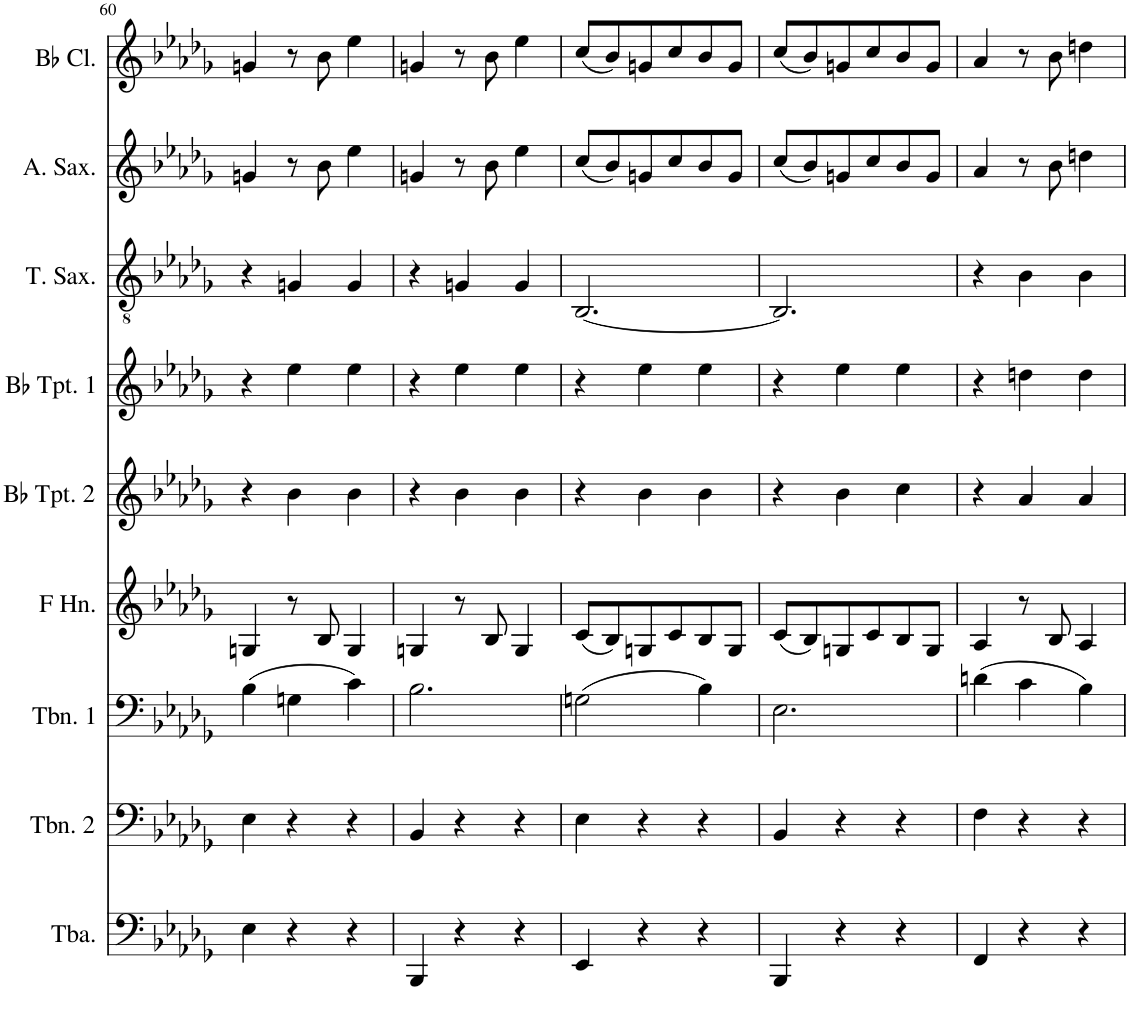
**kern	**kern	**kern	**kern	**kern	**kern	**kern	**kern	**kern
*part9	*part8	*part7	*part6	*part5	*part4	*part3	*part2	*part1
*staff9	*staff8	*staff7	*staff6	*staff5	*staff4	*staff3	*staff2	*staff1
*I"Tuba	*I"Trombone 2	*I"Trombone 1	*I"Horn in F	*I"Bb Tpt. 2	*I"Bb Tpt. 1	*I"Tenor Saxophone	*I"Alto Saxophone	*I"Bb Clarinet
*I'Tba.	*I'Tbn. 2	*I'Tbn. 1	*	*I'Bb Tpt. 2	*I'Bb Tpt. 1	*I'T. Sax.	*I'A. Sax.	*I'Bb Cl.
!!LO:PB:g=z
*clefF4	*clefF4	*clefF4	*clefG2	*clefG2	*clefG2	*clefGv2	*clefG2	*clefG2
*	*	*	*ITrd4c7	*ITrd1c2	*ITrd1c2	*ITrd8c14	*ITrd5c9	*ITrd1c2
*k[b-e-a-d-g-]	*k[b-e-a-d-g-]	*k[b-e-a-d-g-]	*k[b-e-a-d-g-]	*k[b-e-a-d-g-]	*k[b-e-a-d-g-]	*k[b-e-a-d-g-]	*k[b-e-a-d-g-]	*k[b-e-a-d-g-]
*M3/4	*M3/4	*M3/4	*M3/4	*M3/4	*M3/4	*M3/4	*M3/4	*M3/4
=60	=60	=60	=60	=60	=60	=60	=60	=60
4E-\	4E-\	(4B-\	4Gn/	4r	4r	4r	4gn/	4gn/
4r	4r	4Gn\	8r	4b-\	4ee-\	4Gn/	8r	8r
.	.	.	8B-/	.	.	.	8b-\	8b-\
4r	4r	4c\)	4G/	4b-\	4ee-\	4G/	4ee-\	4ee-\
=61	=61	=61	=61	=61	=61	=61	=61	=61
4BBB-/	4BB-/	2.B-\	4Gn/	4r	4r	4r	4gn/	4gn/
4r	4r	.	8r	4b-\	4ee-\	4Gn/	8r	8r
.	.	.	8B-/	.	.	.	8b-\	8b-\
4r	4r	.	4G/	4b-\	4ee-\	4G/	4ee-\	4ee-\
=62	=62	=62	=62	=62	=62	=62	=62	=62
4EE-/	4E-\	(2Gn\	(8c/L	4r	4r	[2.BB-/	(8cc/L	(8cc/L
.	.	.	8B-/)	.	.	.	8b-/)	8b-/)
4r	4r	.	8Gn/	4b-\	4ee-\	.	8gn/	8gn/
.	.	.	8c/	.	.	.	8cc/	8cc/
4r	4r	4B-\)	8B-/	4b-\	4ee-\	.	8b-/	8b-/
.	.	.	8G/J	.	.	.	8g/J	8g/J
=63	=63	=63	=63	=63	=63	=63	=63	=63
4BBB-/	4BB-/	2.E-\	(8c/L	4r	4r	2.BB-/]	(8cc/L	(8cc/L
.	.	.	8B-/)	.	.	.	8b-/)	8b-/)
4r	4r	.	8Gn/	4b-\	4ee-\	.	8gn/	8gn/
.	.	.	8c/	.	.	.	8cc/	8cc/
4r	4r	.	8B-/	4cc\	4ee-\	.	8b-/	8b-/
.	.	.	8G/J	.	.	.	8g/J	8g/J
=64	=64	=64	=64	=64	=64	=64	=64	=64
4FF/	4F\	(4dn\	4A-/	4r	4r	4r	4a-/	4a-/
4r	4r	4c\	8r	4a-/	4ddn\	4B-\	8r	8r
.	.	.	8B-/	.	.	.	8b-\	8b-\
4r	4r	4B-\)	4A-/	4a-/	4dd\	4B-\	4ddn\	4ddn\
=	=	=	=	=	=	=	=	=
*-	*-	*-	*-	*-	*-	*-	*-	*-
